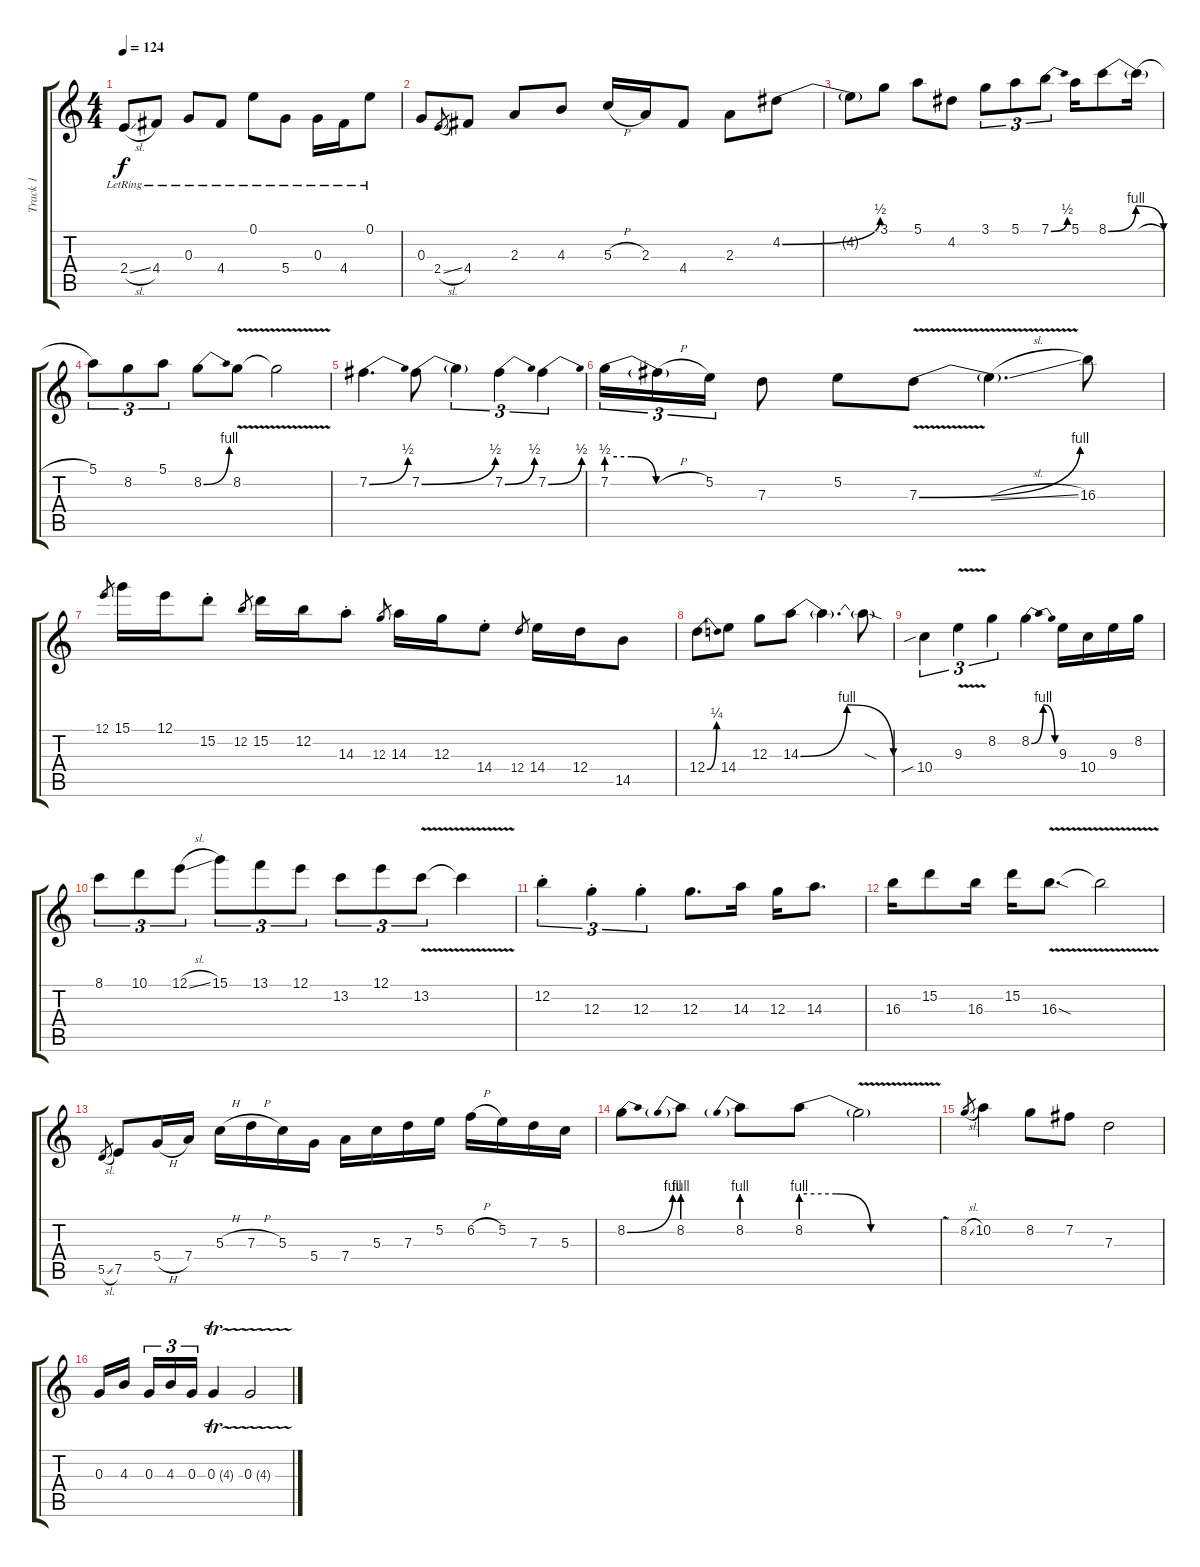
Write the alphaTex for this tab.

\track ("Track 1" "Track 1") {instrument overdrivenguitar}
\staff {score tabs}
\tuning (E4 B3 G3 D3 A2 E2) {hide}
\ts (4 4)
\tempo 124
\clef g2
\ks c
2.4{sl lr}.8{dy f} 4.4{lr}.8 0.3{lr}.8 4.4{lr}.8 0.1{lr}.8 5.4{lr}.8 0.3{lr}.16 4.4{lr}.16 0.1{lr}.8 |
0.3.8 2.4{sl}.8{gr} 4.4.8 2.3.8 4.3.8 5.3{h}.16 2.3.16 4.4.8 2.3.8 4.2{be (bend 0 0 60 2)}.8 |
4.2{t}.8 3.1.8 5.1.8 4.2.8 3.1.8{tu (3 2)} 5.1.8{tu (3 2)} 7.1{be (bend 0 0 60 2)}.8{tu (3 2)} 5.1.16 8.1{be (bendrelease 0 0 10 4 20 4 60 0)}.8 8.1{h t}.16 |
5.1.8{tu (3 2)} 8.2.8{tu (3 2)} 5.1.8{tu (3 2)} 8.2{be (bend 0 0 60 4)}.8 8.2{v}.8 8.2{t}.2 |
7.2{be (bend 0 0 60 2)}.4{d} 7.2{be (bend 0 0 60 2)}.8 7.2{t}.4{tu (3 2)} 7.2{be (bend 0 0 60 2)}.4{tu (3 2)} 7.2{be (bend 0 0 60 2)}.4{tu (3 2)} |
7.2{be (custom 0 2 15 2 30 0 60 0)}.16{tu (3 2)} 7.2{h t}.16{tu (3 2)} 5.2.16{tu (3 2)} 7.3.8 5.2.8 7.3{be (bend 0 0 60 4) v}.8 7.3{sl t}.4{d} 16.3.8 |
12.1.8{gr} 15.1.16 12.1.16 15.2{st}.8 12.2.8{gr} 15.2.16 12.2.16 14.3{st}.8 12.3.8{gr} 14.3.16 12.3.16 14.4{st}.8 12.4.8{gr} 14.4.16 12.4.16 14.5.8 |
12.4{be (bend 0 0 60 1)}.8 14.4.8 12.3.8 14.3{be (bendrelease 0 0 10 4 20 4 60 0)}.8 14.3{t}.4{d} 14.3{sod t}.8 |
10.4{sib}.4{tu (3 2)} 9.3{v}.4{tu (3 2)} 8.2.4{tu (3 2)} 8.2{be (bendrelease 0 0 10 4 20 4 60 0)}.4 9.3.16 10.4.16 9.3.16 8.2.16 |
8.1.8{tu (3 2)} 10.1.8{tu (3 2)} 12.1{sl}.8{tu (3 2)} 15.1.8{tu (3 2)} 13.1.8{tu (3 2)} 12.1.8{tu (3 2)} 13.2.8{tu (3 2)} 12.1.8{tu (3 2)} 13.2{v}.8{tu (3 2)} 13.2{t}.4 |
12.2{st}.4{tu (3 2)} 12.3{st}.4{tu (3 2)} 12.3{st}.4{tu (3 2)} 12.3.8{d} 14.3.16 12.3.16 14.3.8{d} |
16.3.16 15.2.8 16.3.16 15.2.16 16.3{v sod}.8{d} 16.3{t}.2 |
5.5{sl}.8{gr} 7.5.8 5.4{h}.16 7.4.16 5.3{h}.16 7.3{h}.16 5.3.16 5.4.16 7.4.16 5.3.16 7.3.16 5.2.16 6.2{h}.16 5.2.16 7.3.16 5.3.16 |
8.2{be (bend 0 0 60 4)}.8 8.2{be (prebend 0 4 60 4)}.8 8.2{be (prebend 0 4 60 4)}.8 8.2{be (custom 0 4 15 4 30 0 60 0)}.8 8.2{v t}.2 |
8.2{sl}.8{gr} 10.2.4 8.2.8 7.2.8 7.3.2 |
0.3.16 4.3.16{beam splitsecondary} 0.3.16{tu (3 2)} 4.3.16{tu (3 2)} 0.3.16{tu (3 2)} 0.3{tr (4 16)}.4 0.3{tr (4 16)}.2
